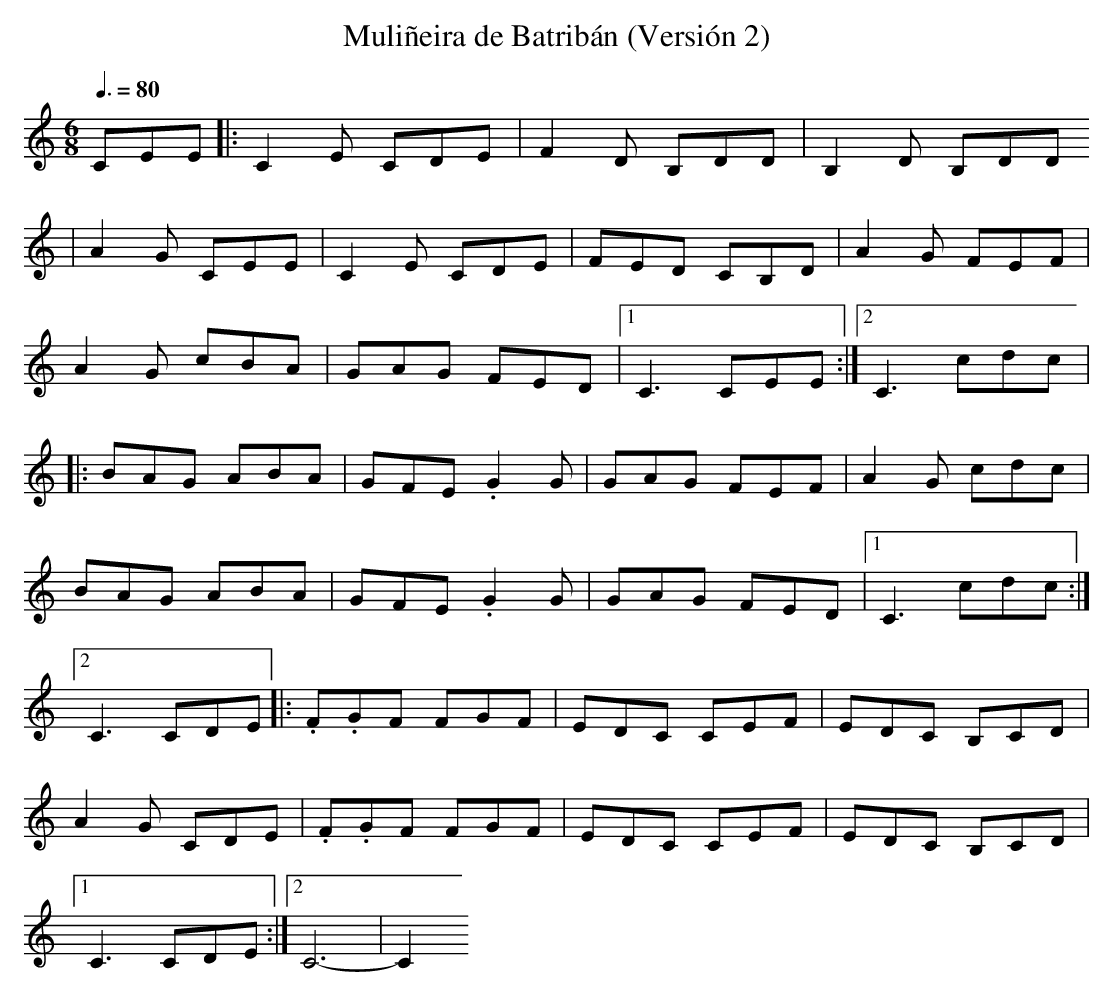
X:1
T:Muliñeira de Batribán (Versión 2)
M:6/8
L:1/8
Q:3/8=80
K:C
CEE|:C2 E CDE|F2 D B,DD|B,2 D B,DD
|A2 G CEE|C2 E CDE|FED CB,D|A2 G FEF|
A2 G cBA|GAG FED|[1 C3 CEE:|[2 C3 cdc|
|:BAG ABA |GFE .G2 G|GAG FEF|A2 G cdc|
BAG ABA|GFE .G2 G|GAG FED|[1 C3 cdc:|
[2 C3 CDE||:.F.GF FGF|EDC CEF|EDC B,CD|
A2 G CDE|.F.GF FGF|EDC CEF|EDC B,CD|
[1 C3 CDE:|[2 C6-|C2
